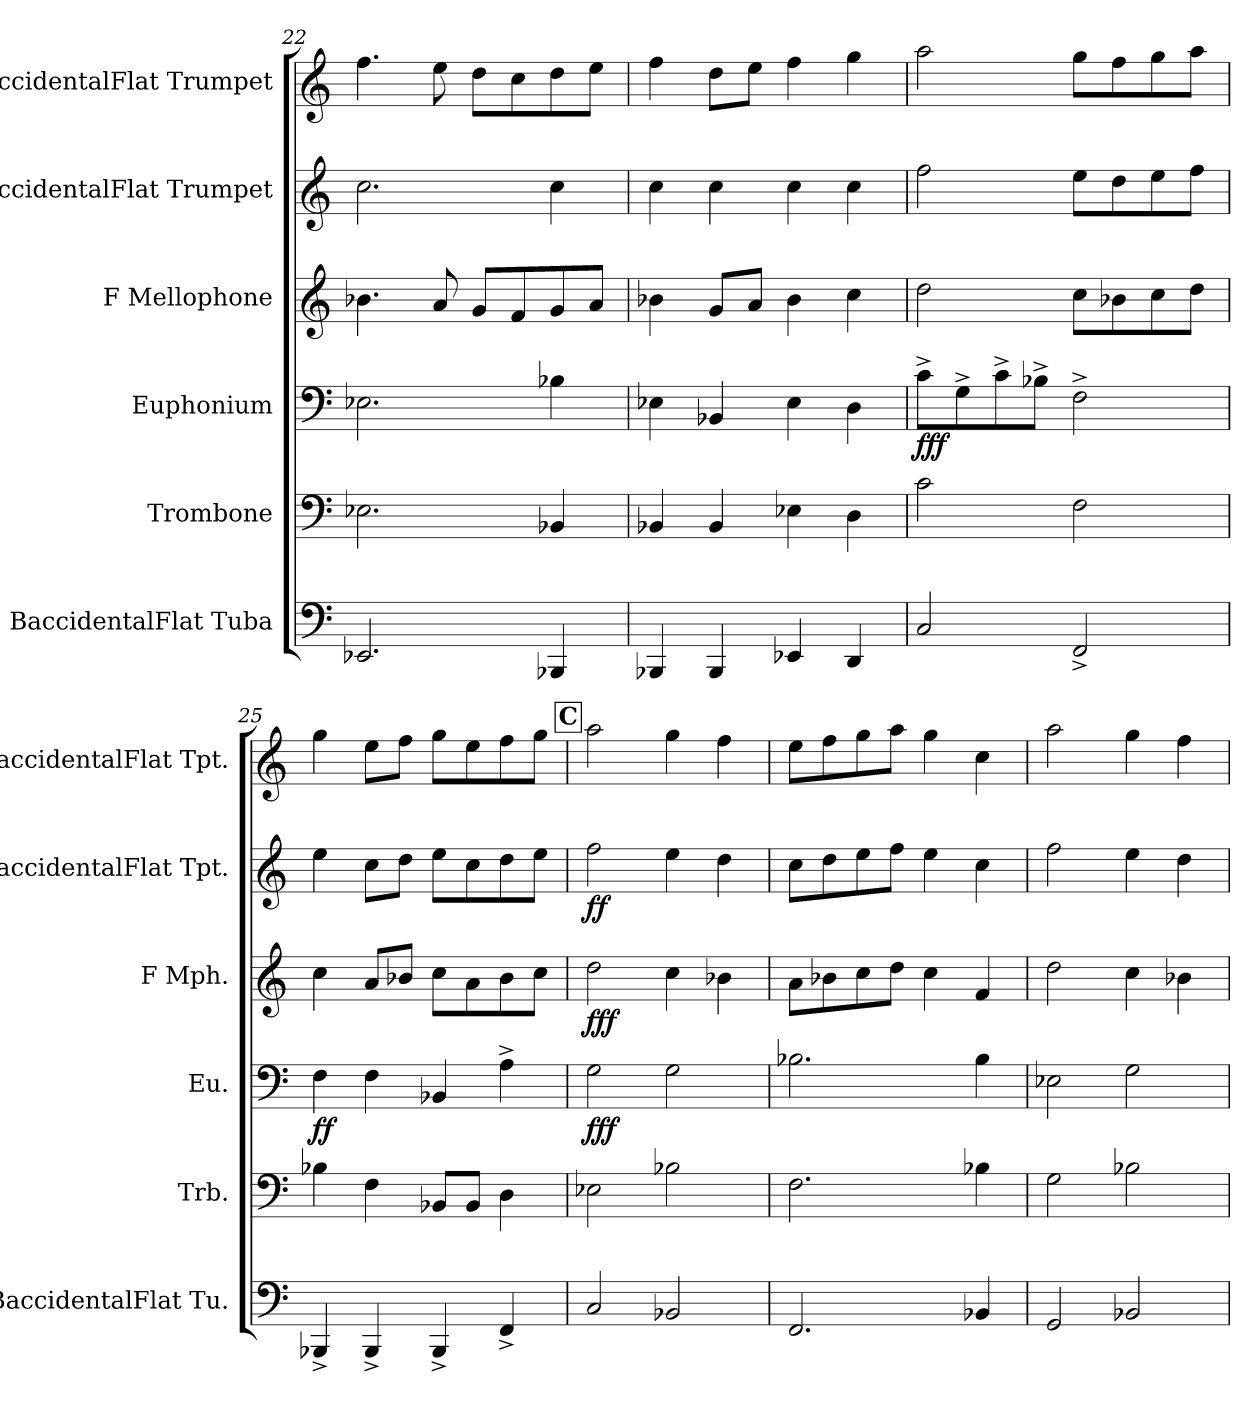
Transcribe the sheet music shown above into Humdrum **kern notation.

**kern	**kern	**kern	**dynam	**kern	**dynam	**kern	**dynam	**kern
*part6	*part5	*part4	*part4	*part3	*part3	*part2	*part2	*part1
*staff6	*staff5	*staff4	*staff4	*staff3	*staff3	*staff2	*staff2	*staff1
*I"BaccidentalFlat Tuba	*I"Trombone	*I"Euphonium	*	*I"F Mellophone	*	*I"BaccidentalFlat Trumpet	*	*I"BaccidentalFlat Trumpet
*I'BaccidentalFlat Tu.	*I'Trb.	*I'Eu.	*	*I'F Mph.	*	*I'BaccidentalFlat Tpt.	*	*I'BaccidentalFlat Tpt.
*clefF4	*clefF4	*clefF4	*	*clefG2	*	*clefG2	*	*clefG2
*	*	*	*	*ITrd4c7	*	*ITrd1c2	*	*ITrd1c2
*k[]	*k[]	*k[]	*	*k[b-]	*	*k[b-e-]	*	*k[b-e-]
=22	=22	=22	=22	=22	=22	=22	=22	=22
2.EE-X/	2.E-X\	2.E-X\	.	4.e-X\	.	2.b-\	.	4.ee-\
.	.	.	.	8d/	.	.	.	8dd\
.	.	.	.	8c/L	.	.	.	8cc\L
.	.	.	.	8B-/	.	.	.	8b-\
4BBB-X/	4BB-X/	4B-X\	.	8c/	.	4b-\	.	8cc\
.	.	.	.	8d/J	.	.	.	8dd\J
!!LO:PB:g=z
=23	=23	=23	=23	=23	=23	=23	=23	=23
4BBB-X/	4BB-X/	4E-X\	.	4e-X\	.	4b-\	.	4ee-\
4BBB-/	4BB-/	4BB-X/	.	8c/L	.	4b-\	.	8cc\L
.	.	.	.	8d/J	.	.	.	8dd\J
4EE-X/	4E-X\	4E-\	.	4e-\	.	4b-\	.	4ee-\
4DD/	4D\	4D\	.	4f\	.	4b-\	.	4ff\
=24	=24	=24	=24	=24	=24	=24	=24	=24
!	!	!	!LO:DY:b	!	!	!	!	!
2C/	2c\	8c^\L	fff	2g\	.	2ee-\	.	2gg\
.	.	8G^\	.	.	.	.	.	.
.	.	8c^\	.	.	.	.	.	.
.	.	8B-X^\J	.	.	.	.	.	.
2FF^/	2F\	2F^\	.	8f\L	.	8dd\L	.	8ff\L
.	.	.	.	8e-X\	.	8cc\	.	8ee-\
.	.	.	.	8f\	.	8dd\	.	8ff\
.	.	.	.	8g\J	.	8ee-\J	.	8gg\J
=25	=25	=25	=25	=25	=25	=25	=25	=25
!	!	!	!LO:DY:b	!	!	!	!	!
4BBB-X^/	4B-X\	4F\	ff	4f\	.	4dd\	.	4ff\
4BBB-^/	4F\	4F\	.	8d/L	.	8b-\L	.	8dd\L
.	.	.	.	8e-X/J	.	8cc\J	.	8ee-\J
4BBB-^/	8BB-X/L	4BB-X/	.	8f\L	.	8dd\L	.	8ff\L
.	8BB-/J	.	.	8d\	.	8b-\	.	8dd\
4FF^/	4D\	4A^\	.	8e-\	.	8cc\	.	8ee-\
.	.	.	.	8f\J	.	8dd\J	.	8ff\J
!!LO:REH:place=s1:a:B:fs=14:t=C
=26	=26	=26	=26	=26	=26	=26	=26	=26
!	!	!	!LO:DY:b	!	!LO:DY:b	!	!LO:DY:b	!
2C/	2E-X\	2G\	fff	2g\	fff	2ee-\	ff	2gg\
2BB-X/	2B-X\	2G\	.	4f\	.	4dd\	.	4ff\
.	.	.	.	4e-X\	.	4cc\	.	4ee-\
=27	=27	=27	=27	=27	=27	=27	=27	=27
2.FF/	2.F\	2.B-X\	.	8d\L	.	8b-\L	.	8dd\L
.	.	.	.	8e-X\	.	8cc\	.	8ee-\
.	.	.	.	8f\	.	8dd\	.	8ff\
.	.	.	.	8g\J	.	8ee-\J	.	8gg\J
.	.	.	.	4f\	.	4dd\	.	4ff\
4BB-X/	4B-X\	4B-\	.	4B-/	.	4b-\	.	4b-\
!!LO:LB:g=z
=28	=28	=28	=28	=28	=28	=28	=28	=28
2GG/	2G\	2E-X\	.	2g\	.	2ee-\	.	2gg\
2BB-X/	2B-X\	2G\	.	4f\	.	4dd\	.	4ff\
.	.	.	.	4e-X\	.	4cc\	.	4ee-\
=	=	=	=	=	=	=	=	=
*-	*-	*-	*-	*-	*-	*-	*-	*-
